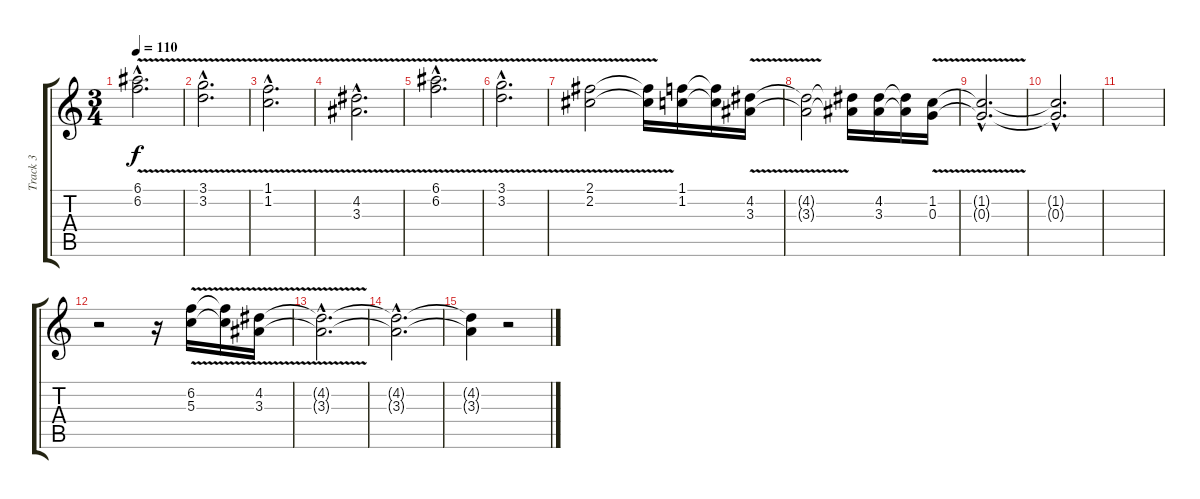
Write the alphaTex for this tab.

\track ("Track 3" "Track 3") {instrument overdrivenguitar}
\staff {score tabs}
\tuning (E4 B3 G3 D3 A2 E2) {hide}
\ts (3 4)
\tempo 110
\clef g2
\ks c
(6.1{hac} 6.2{v hac}).2{d dy f} |
(3.1{v hac} 3.2{hac}).2{d} |
(1.1{v hac} 1.2{hac}).2{d} |
(4.2{hac} 3.3{v hac}).2{d} |
(6.1{v hac} 6.2{hac}).2{d} |
(3.1{hac} 3.2{v hac}).2{d} |
(2.1{v} 2.2).2 (2.1{t} 2.2{t}).16 (1.1 1.2).16 (1.1{t} 1.2{t}).16 (4.2{v} 3.3).16 |
(4.2{t} 3.3{t}).2 (4.2{t} 3.3{t}).16 (4.2 3.3).16 (4.2{t} 3.3{t}).16 (1.2{v} 0.3).16 |
(1.2{hac t} 0.3{hac t}).2{d} |
(1.2{hac t} 0.3{hac t}).2{d} |
|
r.2 r.16 (6.2{v} 5.3).16 (6.2{t} 5.3{t}).16 (4.2{v} 3.3).16 |
(4.2{hac t} 3.3{hac t}).2{d} |
(4.2{hac t} 3.3{hac t}).2{d} |
(4.2{t} 3.3{t}).4 r.2
